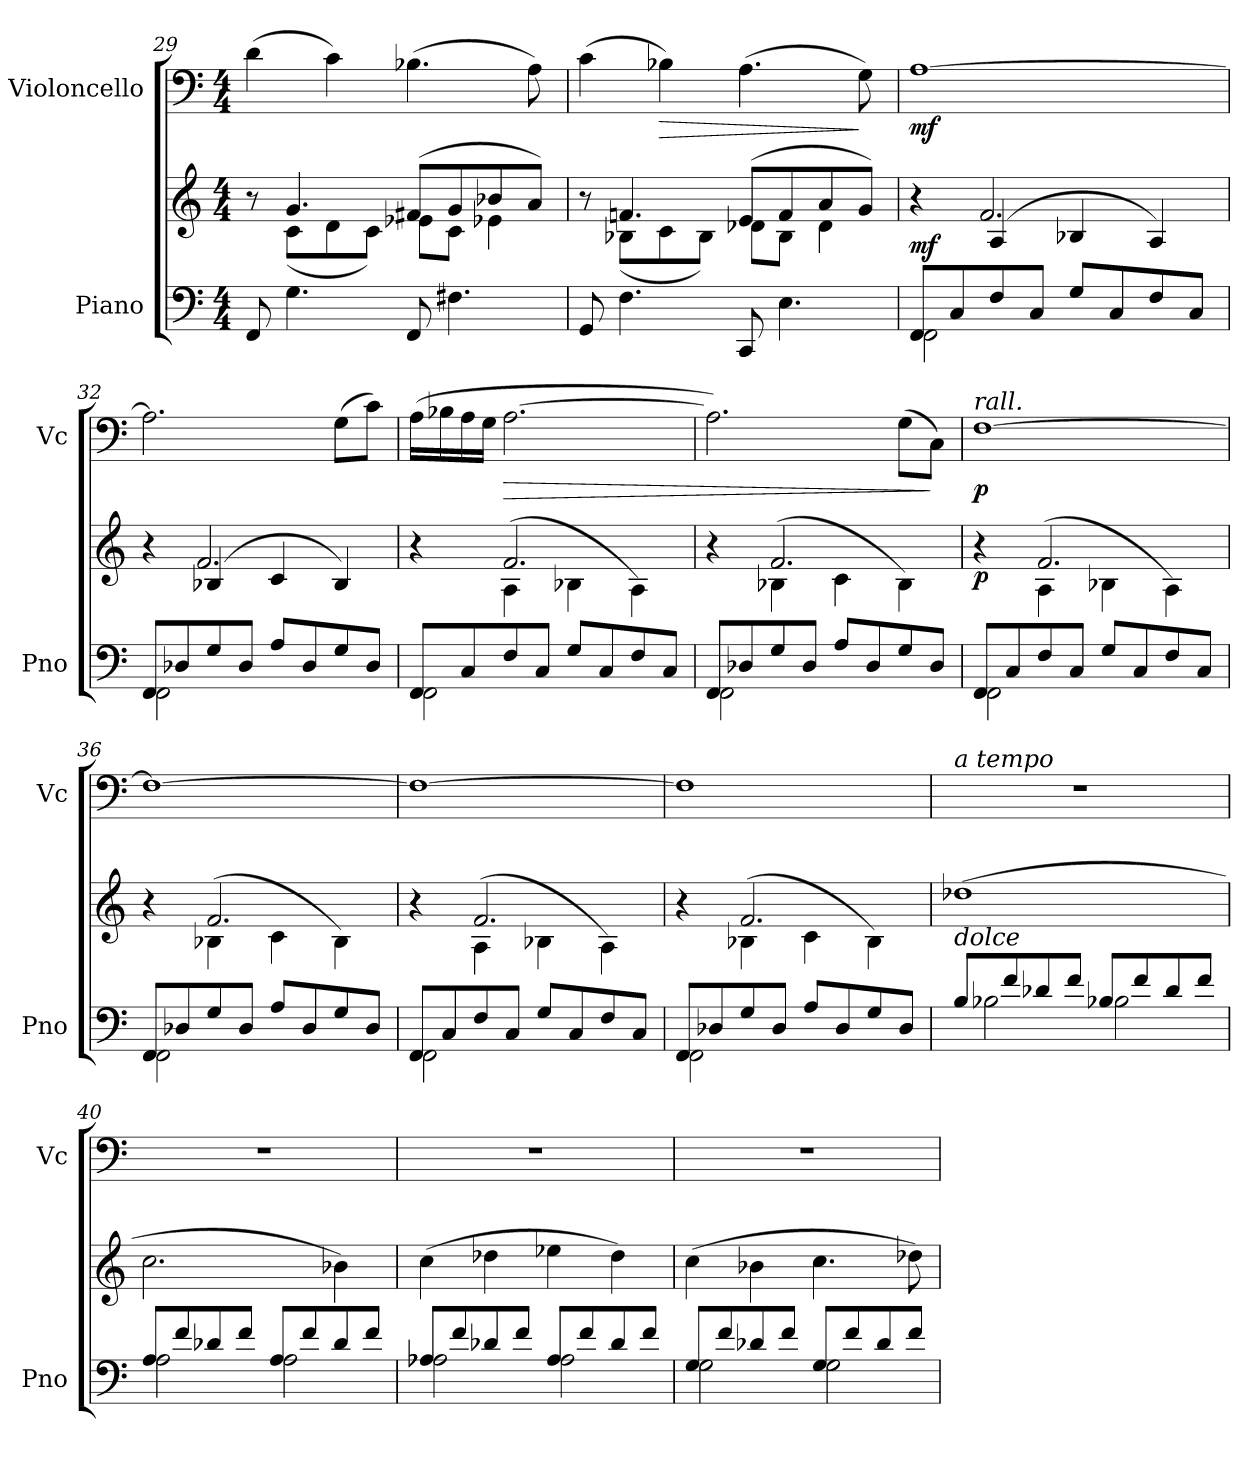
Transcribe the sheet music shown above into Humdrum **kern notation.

**kern	**kern	**dynam	**kern	**dynam
*part2	*part2	*part2	*part1	*part1
*staff3	*staff2	*staff2/3	*staff1	*staff1
*I"Piano	*	*	*I"Violoncello	*
*I'Pno	*	*	*I'Vc	*
!!LO:LB:g=z
*clefF4	*clefG2	*	*clefF4	*
*k[]	*k[]	*	*k[]	*
*M4/4	*M4/4	*	*M4/4	*
=29	=29	=29	=29	=29
*	*^	*	*	*
8FF/	8r	8ryy	.	(>4d\	.
4.G\	4.g/	(<8c\L	.	.	.
.	.	8d\	.	4c\)	.
.	.	8c\J)	.	.	.
8FF/	(>8f#X/L	8e-X\L	.	(>4.B-X\	.
4.F#X\	8g/	8c\J	.	.	.
.	8b-X/	4e-X\	.	.	.
.	8a/J)	.	.	8A\)	.
=30	=30	=30	=30	=30	=30
8GG/	8r	8ryy	.	(>4c\	.
4.F\	4.fn/	(<8B-X\L	.	.	.
!	!	!	!	!	!LO:HP:b
.	.	8c\	.	4B-X\)	>
.	.	8B-\J)	.	.	.
8CC/	(>8e/L	8d-X\L	.	(>4.A\	.
4.E\	8f/	8B-\J	.	.	.
.	8a/	4d-\	.	.	.
.	8g/J)	.	.	8G\)	]
=31	=31	=31	=31	=31	=31
*^	*	*	*	*	*
!	!	!	!	!LO:DY:a=2	!	!LO:DY:b
8FF/L	2FF\	4r	4ryy	mf	[1A	mf
8C/	.	.	.	.	.	.
8F/	.	(<4A/	2.f/	.	.	.
8C/J	.	.	.	.	.	.
8G/L	2ryy	4B-X/	.	.	.	.
8C/	.	.	.	.	.	.
8F/	.	4A/)	.	.	.	.
8C/J	.	.	.	.	.	.
=32	=32	=32	=32	=32	=32	=32
8FF/L	2FF\	4r	4ryy	.	2.A\]	.
8D-X/	.	.	.	.	.	.
8G/	.	(<4B-X/	2.f/	.	.	.
8D-/J	.	.	.	.	.	.
8A/L	2ryy	4c/	.	.	.	.
8D-/	.	.	.	.	.	.
8G/	.	4B-/)	.	.	(>8G\L	.
8D-/J	.	.	.	.	8c\J)	.
!!LO:PB:g=z
=33	=33	=33	=33	=33	=33	=33
8FF/L	2FF\	4r	4ryy	.	(>16A\LL	.
.	.	.	.	.	16B-X\	.
8C/	.	.	.	.	16A\	.
.	.	.	.	.	16G\JJ	.
!	!	!	!	!	!	!LO:HP:b
8F/	.	(<4A\	2.f/	.	[2.A\	>
8C/J	.	.	.	.	.	.
8G/L	2ryy	4B-X\	.	.	.	.
8C/	.	.	.	.	.	.
8F/	.	4A\)	.	.	.	.
8C/J	.	.	.	.	.	.
=34	=34	=34	=34	=34	=34	=34
8FF/L	2FF\	4r	4ryy	.	2.A\])	.
8D-X/	.	.	.	.	.	.
8G/	.	(<4B-X\	2.f/	.	.	.
8D-/J	.	.	.	.	.	.
8A/L	2ryy	4c\	.	.	.	.
8D-/	.	.	.	.	.	.
8G/	.	4B-\)	.	.	(>8G\L	.
8D-/J	.	.	.	.	8C\J)	]
=35	=35	=35	=35	=35	=35	=35
!	!	!	!	!	!LO:TX:i:t=rall.	!
!	!	!	!	!LO:DY:b	!	!LO:DY:b
8FF/L	2FF\	4r	4rddyy	p	[1F	p
8C/	.	.	.	.	.	.
8F/	.	(<4A\	2.f/	.	.	.
8C/J	.	.	.	.	.	.
8G/L	2ryy	4B-X\	.	.	.	.
8C/	.	.	.	.	.	.
8F/	.	4A\)	.	.	.	.
8C/J	.	.	.	.	.	.
=36	=36	=36	=36	=36	=36	=36
8FF/L	2FF\	4r	4rddyy	.	1F_	.
8D-X/	.	.	.	.	.	.
8G/	.	(<4B-X\	2.f/	.	.	.
8D-/J	.	.	.	.	.	.
8A/L	2ryy	4c\	.	.	.	.
8D-/	.	.	.	.	.	.
8G/	.	4B-\)	.	.	.	.
8D-/J	.	.	.	.	.	.
!!LO:LB:g=z
=37	=37	=37	=37	=37	=37	=37
8FF/L	2FF\	4r	4rffyy	.	1F_	.
8C/	.	.	.	.	.	.
8F/	.	(<4A\	2.f/	.	.	.
8C/J	.	.	.	.	.	.
8G/L	2ryy	4B-X\	.	.	.	.
8C/	.	.	.	.	.	.
8F/	.	4A\)	.	.	.	.
8C/J	.	.	.	.	.	.
=38	=38	=38	=38	=38	=38	=38
8FF/L	2FF\	4r	4raayy	.	1F]	.
8D-X/	.	.	.	.	.	.
8G/	.	(<4B-X\	2.f/	.	.	.
8D-/J	.	.	.	.	.	.
8A/L	2ryy	4c\	.	.	.	.
8D-/	.	.	.	.	.	.
8G/	.	4B-\)	.	.	.	.
8D-/J	.	.	.	.	.	.
*	*	*v	*v	*	*	*
=39	=39	=39	=39	=39	=39
!	!	!	!	!LO:TX:i:t=a tempo	!
!LO:TX:a:i:t=dolce	!	!	!	!	!
8B/L	2B-X\	(>1dd-X	.	1r	.
8f/	.	.	.	.	.
8d-X/	.	.	.	.	.
8f/J	.	.	.	.	.
8B-X/L	2B-\	.	.	.	.
8f/	.	.	.	.	.
8d-/	.	.	.	.	.
8f/J	.	.	.	.	.
=40	=40	=40	=40	=40	=40
8A/L	2A\	2.cc\	.	1r	.
8f/	.	.	.	.	.
8d-X/	.	.	.	.	.
8f/J	.	.	.	.	.
8A/L	2A\	.	.	.	.
8f/	.	.	.	.	.
8d-/	.	4b-X\)	.	.	.
8f/J	.	.	.	.	.
!!LO:LB:g=z
=41	=41	=41	=41	=41	=41
8A-X/L	2A-\	(>4cc\	.	1r	.
8f/	.	.	.	.	.
8d-X/	.	4dd-X\	.	.	.
8f/J	.	.	.	.	.
8A-/L	2A-\	4ee-X\	.	.	.
8f/	.	.	.	.	.
8d-/	.	4dd-\)	.	.	.
8f/J	.	.	.	.	.
=42	=42	=42	=42	=42	=42
8G/L	2G\	(>4cc\	.	1r	.
8f/	.	.	.	.	.
8d-X/	.	4b-X\	.	.	.
8f/J	.	.	.	.	.
8G/L	2G\	4.cc\	.	.	.
8f/	.	.	.	.	.
8d-/	.	.	.	.	.
8f/J	.	8dd-X\)	.	.	.
*v	*v	*	*	*	*
=	=	=	=	=
*-	*-	*-	*-	*-
